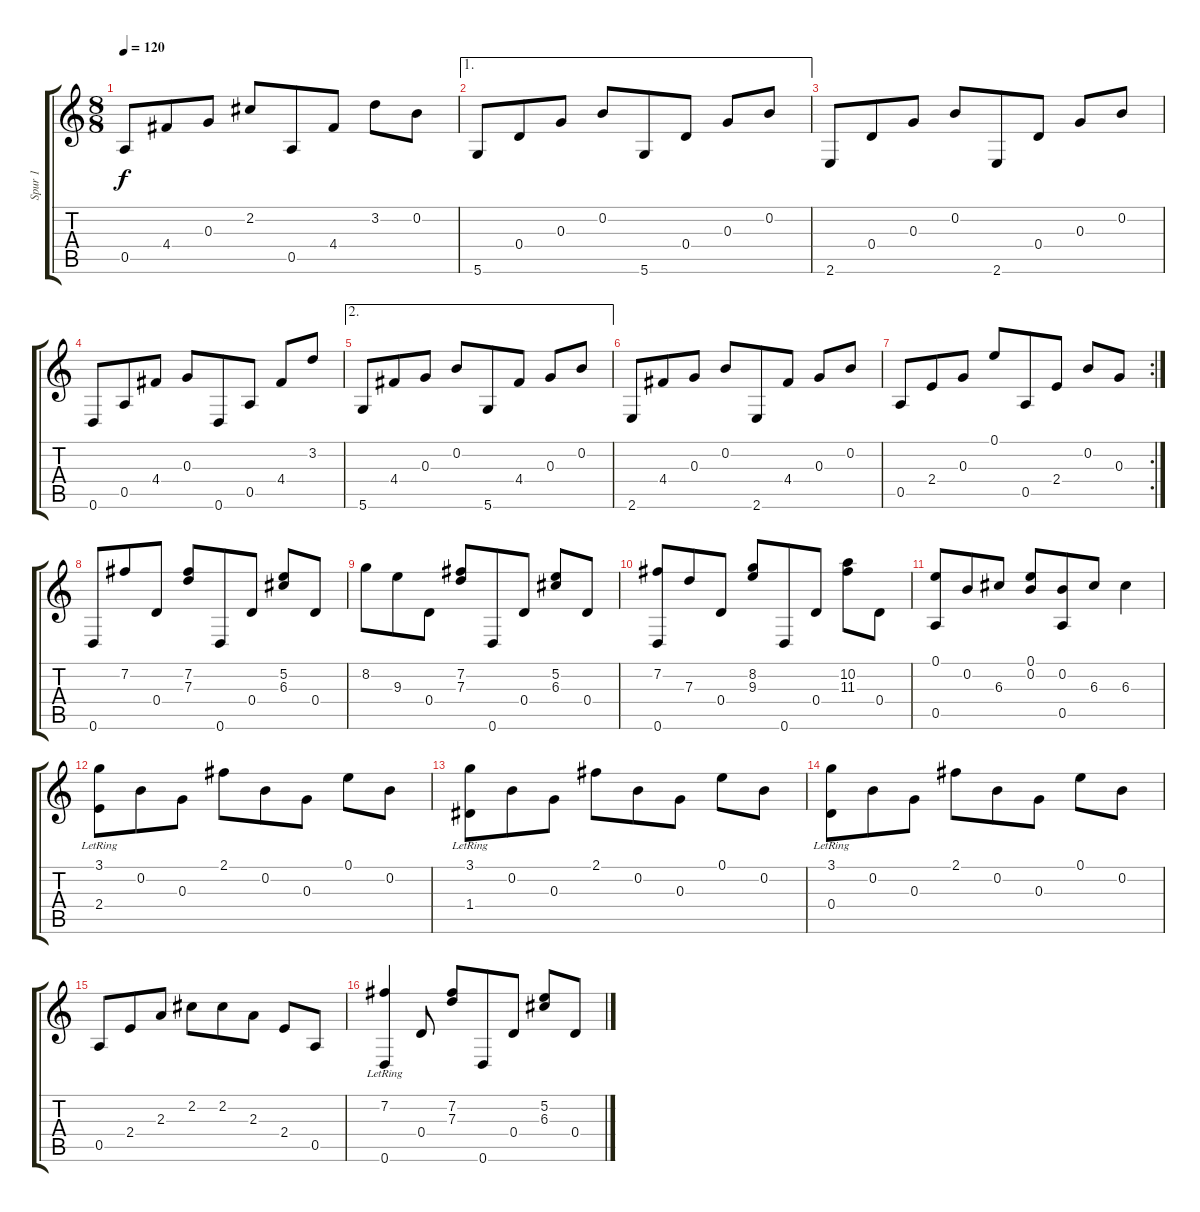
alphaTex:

\track ("Spur 1" "Spur 1") {instrument acousticguitarnylon}
\staff {score tabs}
\tuning (E4 B3 G3 D3 A2 D2) {hide}
\ts (8 8)
\tempo 120
\clef g2
\ks c
0.5.8{dy f} 4.4.8 0.3.8 2.2.8 0.5.8 4.4.8 3.2.8 0.2.8 |
\ae 1
5.6.8 0.4.8 0.3.8 0.2.8 5.6.8 0.4.8 0.3.8 0.2.8 |
2.6.8 0.4.8 0.3.8 0.2.8 2.6.8 0.4.8 0.3.8 0.2.8 |
0.6.8 0.5.8 4.4.8 0.3.8 0.6.8 0.5.8 4.4.8 3.2.8 |
\ae 2
5.6.8 4.4.8 0.3.8 0.2.8 5.6.8 4.4.8 0.3.8 0.2.8 |
2.6.8 4.4.8 0.3.8 0.2.8 2.6.8 4.4.8 0.3.8 0.2.8 |
\rc 2
0.5.8 2.4.8 0.3.8 0.1.8 0.5.8 2.4.8 0.2.8 0.3.8 |
0.6.8 7.2.8 0.4.8 (7.2 7.3).8 0.6.8 0.4.8 (5.2 6.3).8 0.4.8 |
8.2.8 9.3.8 0.4.8 (7.2 7.3).8 0.6.8 0.4.8 (5.2 6.3).8 0.4.8 |
(7.2 0.6).8 7.3.8 0.4.8 (8.2 9.3).8 0.6.8 0.4.8 (10.2 11.3).8 0.4.8 |
(0.1 0.5).8 0.2.8 6.3.8 (0.1 0.2).8 (0.2 0.5).8 6.3.8 6.3.4 |
(3.1 2.4{lr}).8 0.2.8 0.3.8 2.1.8 0.2.8 0.3.8 0.1.8 0.2.8 |
(3.1 1.4{lr}).8 0.2.8 0.3.8 2.1.8 0.2.8 0.3.8 0.1.8 0.2.8 |
(3.1 0.4{lr}).8 0.2.8 0.3.8 2.1.8 0.2.8 0.3.8 0.1.8 0.2.8 |
0.5.8 2.4.8 2.3.8 2.2.8 2.2.8 2.3.8 2.4.8 0.5.8 |
(7.2{lr} 0.6).4 0.4.8 (7.2 7.3).8 0.6.8 0.4.8 (5.2 6.3).8 0.4.8
